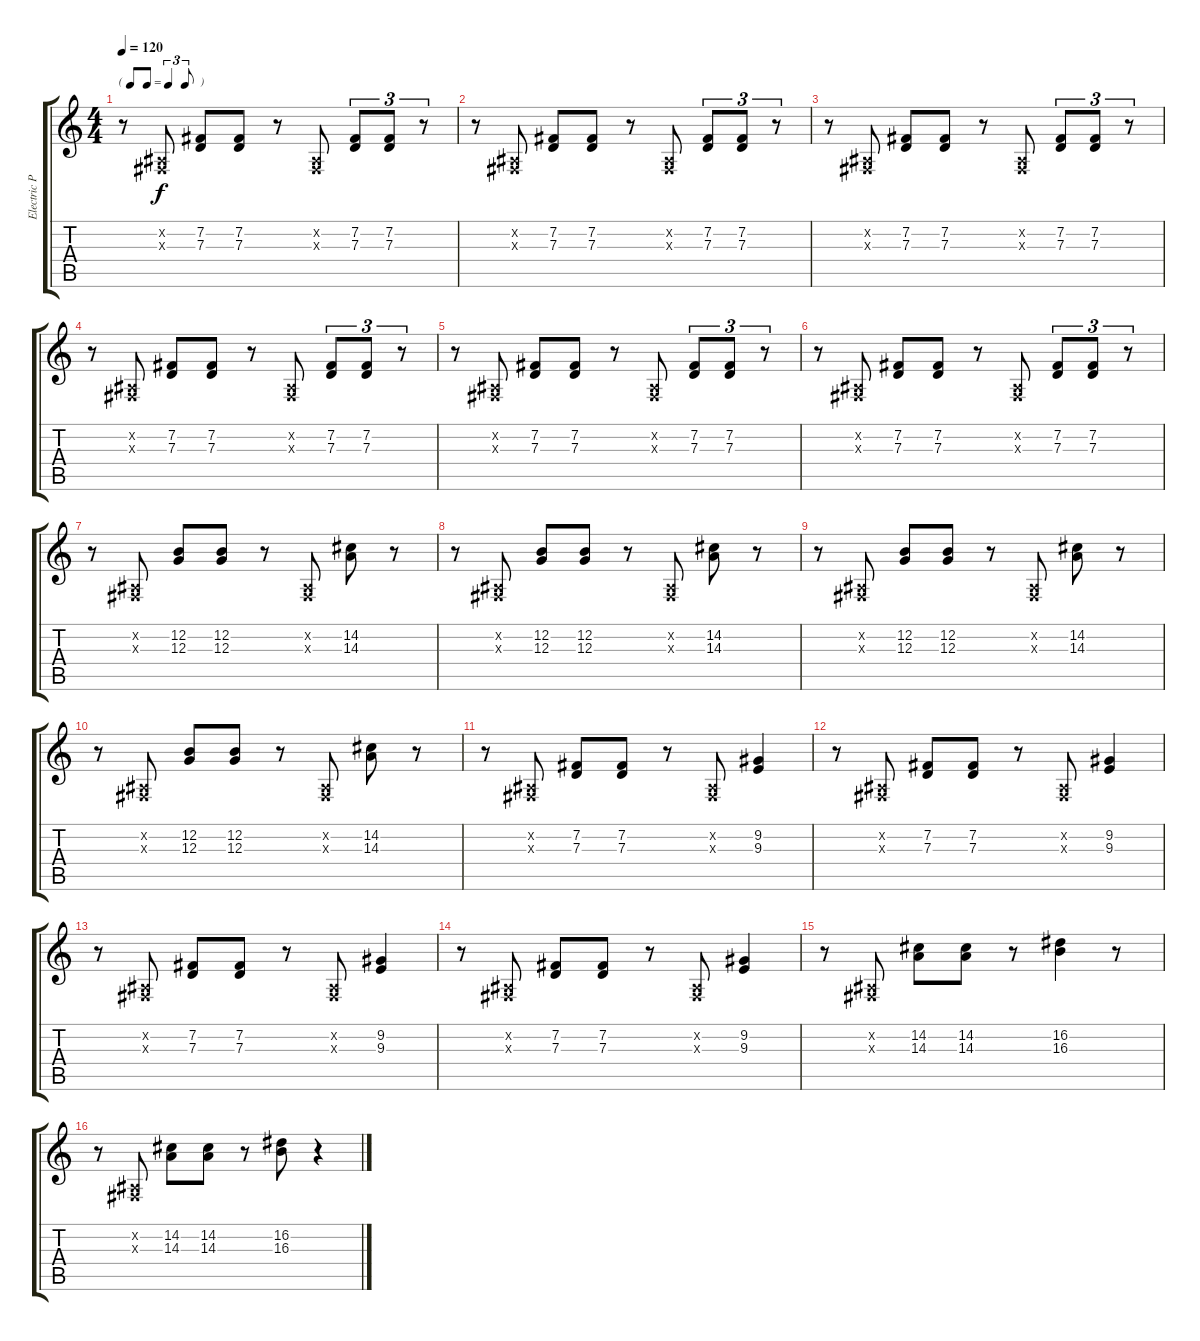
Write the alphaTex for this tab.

\track ("Electric Piano (Wright)" "Electric P") {instrument electricpiano2}
\staff {score tabs}
\tuning (E4 B3 G3 D3 A2 E2) {hide}
\ts (4 4)
\tf triplet8th
\tempo 120
\clef g2
\ks c
r.8{dy f} (-1.2{x} -1.3{x}).8 (7.2 7.3).8 (7.2 7.3).8 r.8 (-1.2{x} -1.3{x}).8 (7.2 7.3).8{tu (3 2)} (7.2 7.3).8{tu (3 2)} r.8{tu (3 2)} |
r.8 (-1.2{x} -1.3{x}).8 (7.2 7.3).8 (7.2 7.3).8 r.8 (-1.2{x} -1.3{x}).8 (7.2 7.3).8{tu (3 2)} (7.2 7.3).8{tu (3 2)} r.8{tu (3 2)} |
r.8 (-1.2{x} -1.3{x}).8 (7.2 7.3).8 (7.2 7.3).8 r.8 (-1.2{x} -1.3{x}).8 (7.2 7.3).8{tu (3 2)} (7.2 7.3).8{tu (3 2)} r.8{tu (3 2)} |
r.8 (-1.2{x} -1.3{x}).8 (7.2 7.3).8 (7.2 7.3).8 r.8 (-1.2{x} -1.3{x}).8 (7.2 7.3).8{tu (3 2)} (7.2 7.3).8{tu (3 2)} r.8{tu (3 2)} |
r.8 (-1.2{x} -1.3{x}).8 (7.2 7.3).8 (7.2 7.3).8 r.8 (-1.2{x} -1.3{x}).8 (7.2 7.3).8{tu (3 2)} (7.2 7.3).8{tu (3 2)} r.8{tu (3 2)} |
r.8 (-1.2{x} -1.3{x}).8 (7.2 7.3).8 (7.2 7.3).8 r.8 (-1.2{x} -1.3{x}).8 (7.2 7.3).8{tu (3 2)} (7.2 7.3).8{tu (3 2)} r.8{tu (3 2)} |
r.8 (-1.2{x} -1.3{x}).8 (12.2 12.3).8 (12.2 12.3).8 r.8 (-1.2{x} -1.3{x}).8 (14.2 14.3).8 r.8 |
r.8 (-1.2{x} -1.3{x}).8 (12.2 12.3).8 (12.2 12.3).8 r.8 (-1.2{x} -1.3{x}).8 (14.2 14.3).8 r.8 |
r.8 (-1.2{x} -1.3{x}).8 (12.2 12.3).8 (12.2 12.3).8 r.8 (-1.2{x} -1.3{x}).8 (14.2 14.3).8 r.8 |
r.8 (-1.2{x} -1.3{x}).8 (12.2 12.3).8 (12.2 12.3).8 r.8 (-1.2{x} -1.3{x}).8 (14.2 14.3).8 r.8 |
r.8 (-1.2{x} -1.3{x}).8 (7.2 7.3).8 (7.2 7.3).8 r.8 (-1.2{x} -1.3{x}).8 (9.2 9.3).4 |
r.8 (-1.2{x} -1.3{x}).8 (7.2 7.3).8 (7.2 7.3).8 r.8 (-1.2{x} -1.3{x}).8 (9.2 9.3).4 |
r.8 (-1.2{x} -1.3{x}).8 (7.2 7.3).8 (7.2 7.3).8 r.8 (-1.2{x} -1.3{x}).8 (9.2 9.3).4 |
r.8 (-1.2{x} -1.3{x}).8 (7.2 7.3).8 (7.2 7.3).8 r.8 (-1.2{x} -1.3{x}).8 (9.2 9.3).4 |
r.8 (-1.2{x} -1.3{x}).8 (14.2 14.3).8 (14.2 14.3).8 r.8 (16.2 16.3).4 r.8 |
r.8 (-1.2{x} -1.3{x}).8 (14.2 14.3).8 (14.2 14.3).8 r.8 (16.2 16.3).8 r.4
